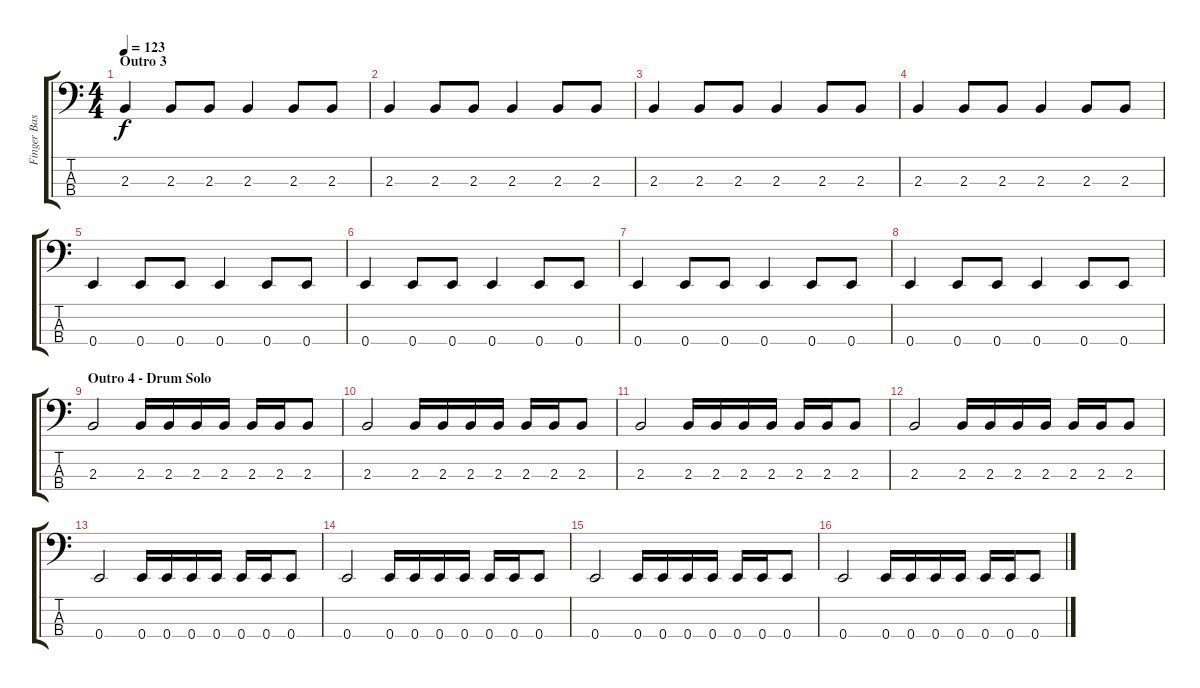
\track ("Finger Bass" "Finger Bas") {instrument electricbassfinger}
\staff {score tabs}
\tuning (G2 D2 A1 E1) {hide}
\ts (4 4)
\section ("" "Outro 3")
\tempo 123
\clef f4
\ks c
2.3.4{dy f} 2.3.8 2.3.8 2.3.4 2.3.8 2.3.8 |
2.3.4 2.3.8 2.3.8 2.3.4 2.3.8 2.3.8 |
2.3.4 2.3.8 2.3.8 2.3.4 2.3.8 2.3.8 |
2.3.4 2.3.8 2.3.8 2.3.4 2.3.8 2.3.8 |
0.4.4 0.4.8 0.4.8 0.4.4 0.4.8 0.4.8 |
0.4.4 0.4.8 0.4.8 0.4.4 0.4.8 0.4.8 |
0.4.4 0.4.8 0.4.8 0.4.4 0.4.8 0.4.8 |
0.4.4 0.4.8 0.4.8 0.4.4 0.4.8 0.4.8 |
\section ("" "Outro 4 - Drum Solo")
2.3.2 2.3.16 2.3.16 2.3.16 2.3.16 2.3.16 2.3.16 2.3.8 |
2.3.2 2.3.16 2.3.16 2.3.16 2.3.16 2.3.16 2.3.16 2.3.8 |
2.3.2 2.3.16 2.3.16 2.3.16 2.3.16 2.3.16 2.3.16 2.3.8 |
2.3.2 2.3.16 2.3.16 2.3.16 2.3.16 2.3.16 2.3.16 2.3.8 |
0.4.2 0.4.16 0.4.16 0.4.16 0.4.16 0.4.16 0.4.16 0.4.8 |
0.4.2 0.4.16 0.4.16 0.4.16 0.4.16 0.4.16 0.4.16 0.4.8 |
0.4.2 0.4.16 0.4.16 0.4.16 0.4.16 0.4.16 0.4.16 0.4.8 |
0.4.2 0.4.16 0.4.16 0.4.16 0.4.16 0.4.16 0.4.16 0.4.8
